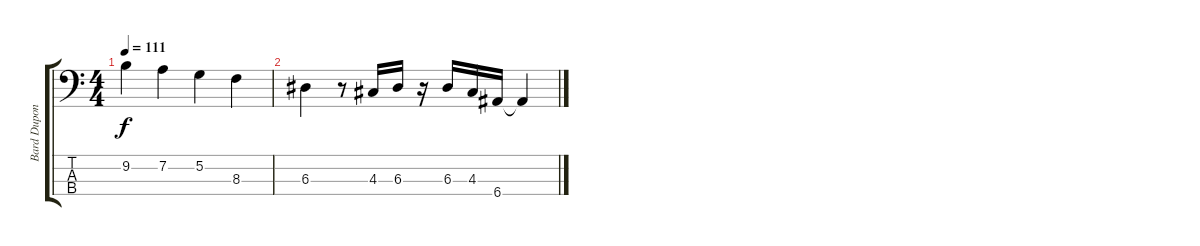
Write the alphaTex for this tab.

\track ("Bard Dupont" "Bard Dupon") {instrument electricbassfinger}
\staff {score tabs}
\tuning (G2 D2 A1 E1) {hide}
\ts (4 4)
\tempo 111
\clef f4
\ks c
9.2.4{dy f} 7.2.4 5.2.4 8.3.4 |
6.3.4 r.8 4.3.16 6.3.16 r.16 6.3.16 4.3.16 6.4.16 6.4{t}.4
